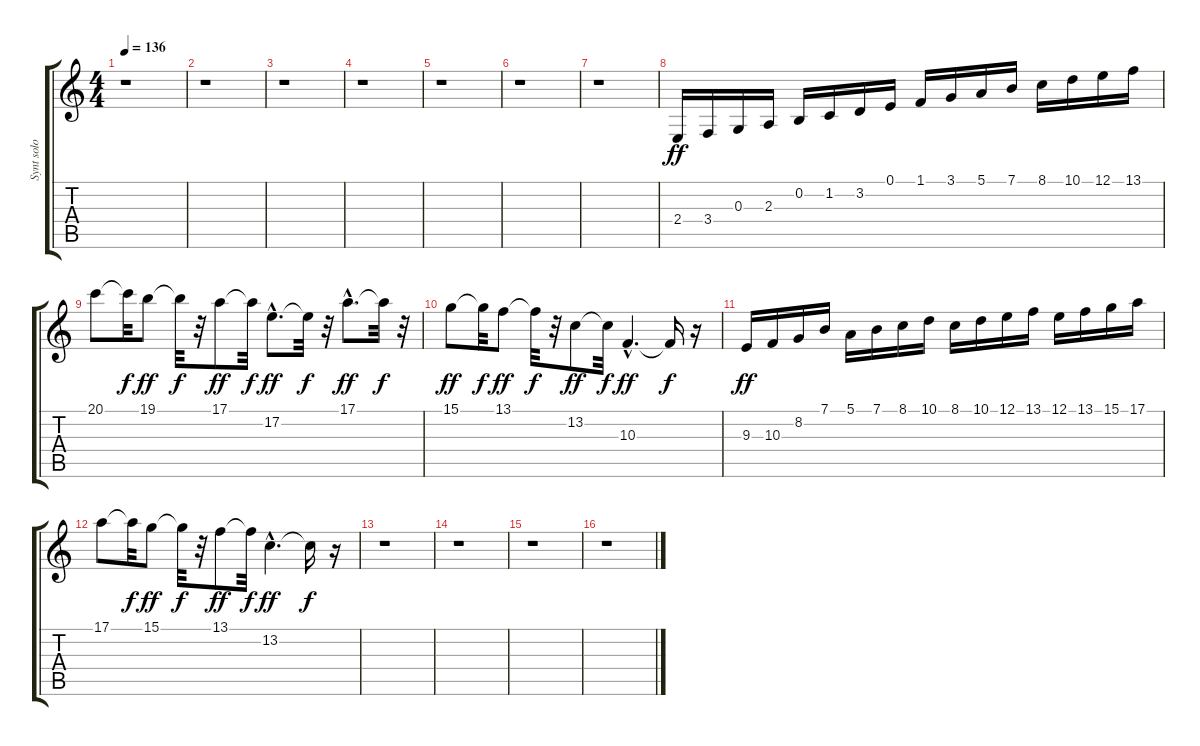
\track ("Synt solo" "Synt solo") {instrument harpsichord}
\staff {score tabs}
\tuning (E4 B3 G3 D3 A2 E2) {hide}
\ts (4 4)
\tempo 136
\clef g2
\ks c
r.1{dy f} |
r.1 |
r.1 |
r.1 |
r.1 |
r.1 |
r.1 |
2.4.16{dy ff instrument synthbrass2} 3.4.16 0.3.16 2.3.16 0.2.16 1.2.16 3.2.16 0.1.16 1.1.16 3.1.16 5.1.16 7.1.16 8.1.16 10.1.16 12.1.16 13.1.16 |
20.1.8 20.1{t}.32{dy f} 19.1.8{dy ff} 19.1{t}.32{dy f} r.32 17.1.8{dy ff} 17.1{t}.32{dy f} 17.2{hac}.8{d dy ff} 17.2{t}.32{dy f} r.32 17.1{hac}.8{d dy ff} 17.1{t}.32{dy f} r.32 |
15.1.8{dy ff} 15.1{t}.32{dy f} 13.1.8{dy ff} 13.1{t}.32{dy f} r.32 13.2.8{dy ff} 13.2{t}.32{dy f} 10.3{hac}.4{d dy ff} 10.3{t}.16{dy f} r.16 |
9.3.16{dy ff} 10.3.16 8.2.16 7.1.16 5.1.16 7.1.16 8.1.16 10.1.16 8.1.16 10.1.16 12.1.16 13.1.16 12.1.16 13.1.16 15.1.16 17.1.16 |
17.1.8 17.1{t}.32{dy f} 15.1.8{dy ff} 15.1{t}.32{dy f} r.32 13.1.8{dy ff} 13.1{t}.32{dy f} 13.2{hac}.4{d dy ff} 13.2{t}.16{dy f} r.16 |
r.1 |
r.1 |
r.1 |
r.1
